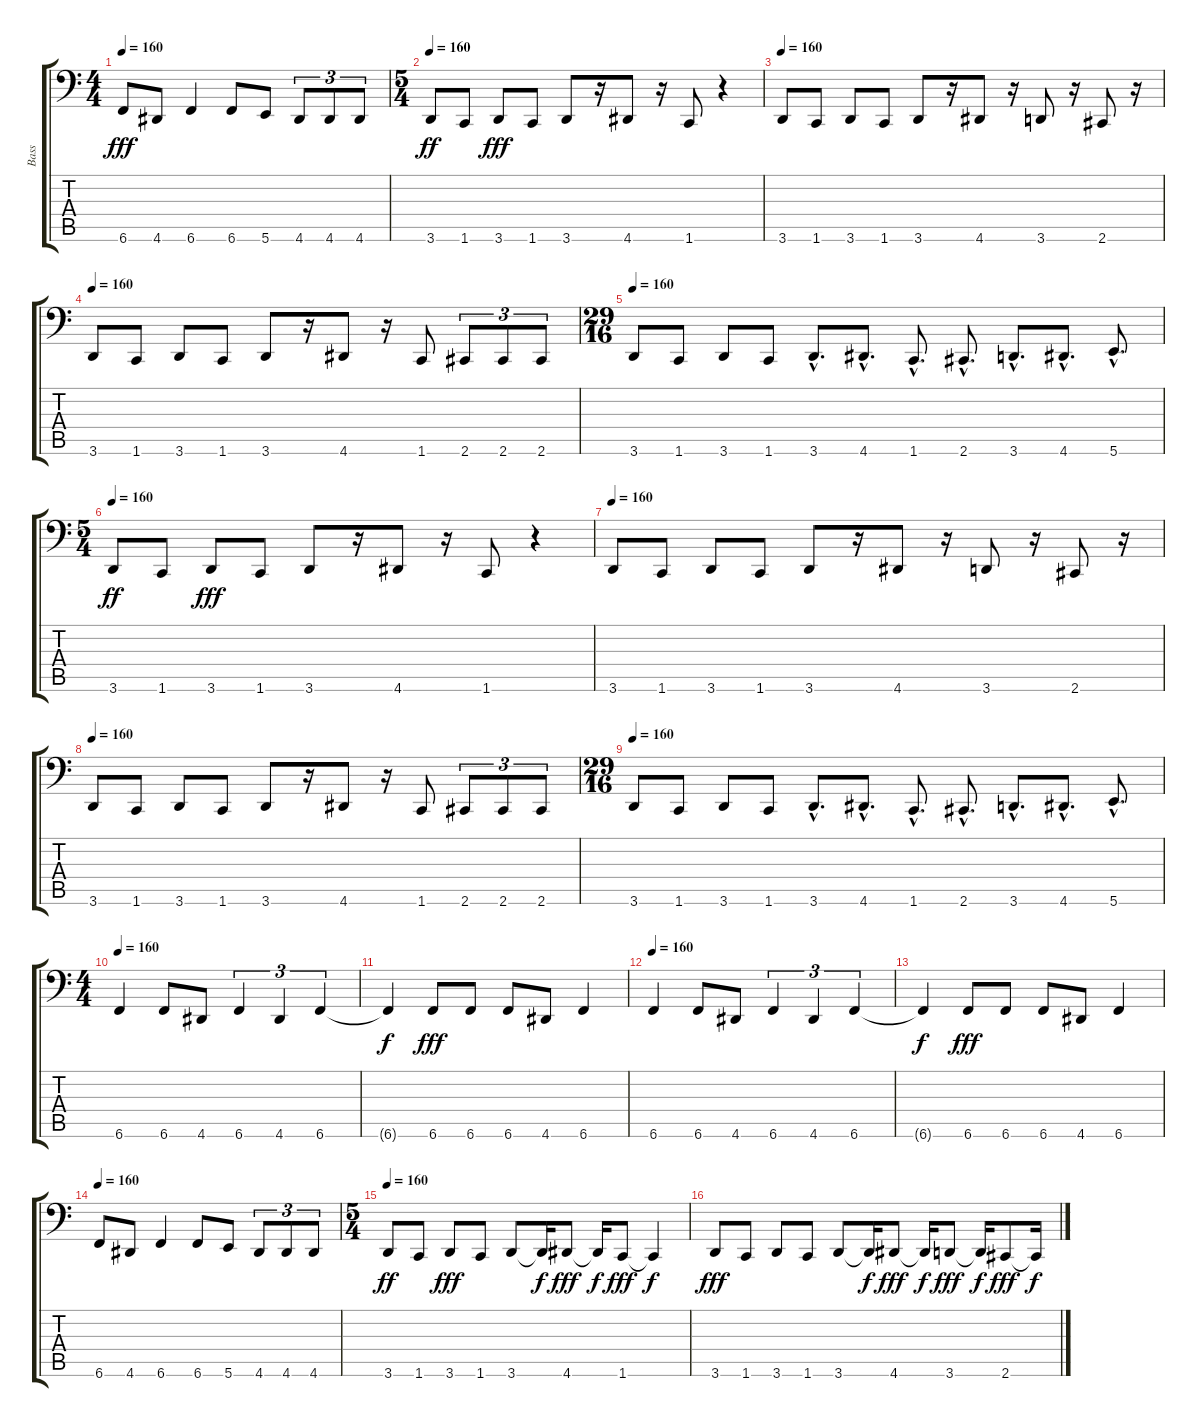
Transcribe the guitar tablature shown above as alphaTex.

\track ("Bass" "Bass") {instrument electricbassfinger}
\staff {score tabs}
\tuning (C3 G2 D2 A1 E1 B0) {hide}
\ts (4 4)
\tempo 160
\clef f4
\ks c
6.6.8{dy fff} 4.6.8 6.6.4 6.6.8 5.6.8 4.6.8{tu (3 2)} 4.6.8{tu (3 2)} 4.6.8{tu (3 2)} |
\ts (5 4)
\tempo 160
3.6.8{dy ff instrument electricbassfinger} 1.6.8 3.6.8{dy fff} 1.6.8 3.6.8 r.16 4.6.8 r.16 1.6.8 r.4 |
\tempo 160
3.6.8 1.6.8 3.6.8 1.6.8 3.6.8 r.16 4.6.8 r.16 3.6.8 r.16 2.6.8 r.16 |
\tempo 160
3.6.8 1.6.8 3.6.8 1.6.8 3.6.8 r.16 4.6.8 r.16 1.6.8 2.6.8{tu (3 2)} 2.6.8{tu (3 2)} 2.6.8{tu (3 2)} |
\ts (29 16)
\tempo 160
3.6.8 1.6.8 3.6.8 1.6.8 3.6{hac}.8{d} 4.6{hac}.8{d} 1.6{hac}.8{d} 2.6{hac}.8{d} 3.6{hac}.8{d} 4.6{hac}.8{d} 5.6{hac}.8{d} |
\ts (5 4)
\tempo 160
3.6.8{dy ff instrument electricbassfinger} 1.6.8 3.6.8{dy fff} 1.6.8 3.6.8 r.16 4.6.8 r.16 1.6.8 r.4 |
\tempo 160
3.6.8 1.6.8 3.6.8 1.6.8 3.6.8 r.16 4.6.8 r.16 3.6.8 r.16 2.6.8 r.16 |
\tempo 160
3.6.8 1.6.8 3.6.8 1.6.8 3.6.8 r.16 4.6.8 r.16 1.6.8 2.6.8{tu (3 2)} 2.6.8{tu (3 2)} 2.6.8{tu (3 2)} |
\ts (29 16)
\tempo 160
3.6.8 1.6.8 3.6.8 1.6.8 3.6{hac}.8{d} 4.6{hac}.8{d} 1.6{hac}.8{d} 2.6{hac}.8{d} 3.6{hac}.8{d} 4.6{hac}.8{d} 5.6{hac}.8{d} |
\ts (4 4)
\tempo 160
6.6.4 6.6.8 4.6.8 6.6.4{tu (3 2)} 4.6.4{tu (3 2)} 6.6.4{tu (3 2)} |
6.6{t}.4{dy f} 6.6.8{dy fff} 6.6.8 6.6.8 4.6.8 6.6.4 |
\tempo 160
6.6.4 6.6.8 4.6.8 6.6.4{tu (3 2)} 4.6.4{tu (3 2)} 6.6.4{tu (3 2)} |
6.6{t}.4{dy f} 6.6.8{dy fff} 6.6.8 6.6.8 4.6.8 6.6.4 |
\tempo 160
6.6.8 4.6.8 6.6.4 6.6.8 5.6.8 4.6.8{tu (3 2)} 4.6.8{tu (3 2)} 4.6.8{tu (3 2)} |
\ts (5 4)
\tempo 160
3.6.8{dy ff instrument electricbassfinger} 1.6.8 3.6.8{dy fff} 1.6.8 3.6.8 3.6{t}.16{dy f} 4.6.8{dy fff} 4.6{t}.16{dy f} 1.6.8{dy fff} 1.6{t}.4{dy f} |
3.6.8{dy fff} 1.6.8 3.6.8 1.6.8 3.6.8 3.6{t}.16{dy f} 4.6.8{dy fff} 4.6{t}.16{dy f} 3.6.8{dy fff} 3.6{t}.16{dy f} 2.6.8{dy fff} 2.6{t}.16{dy f}
